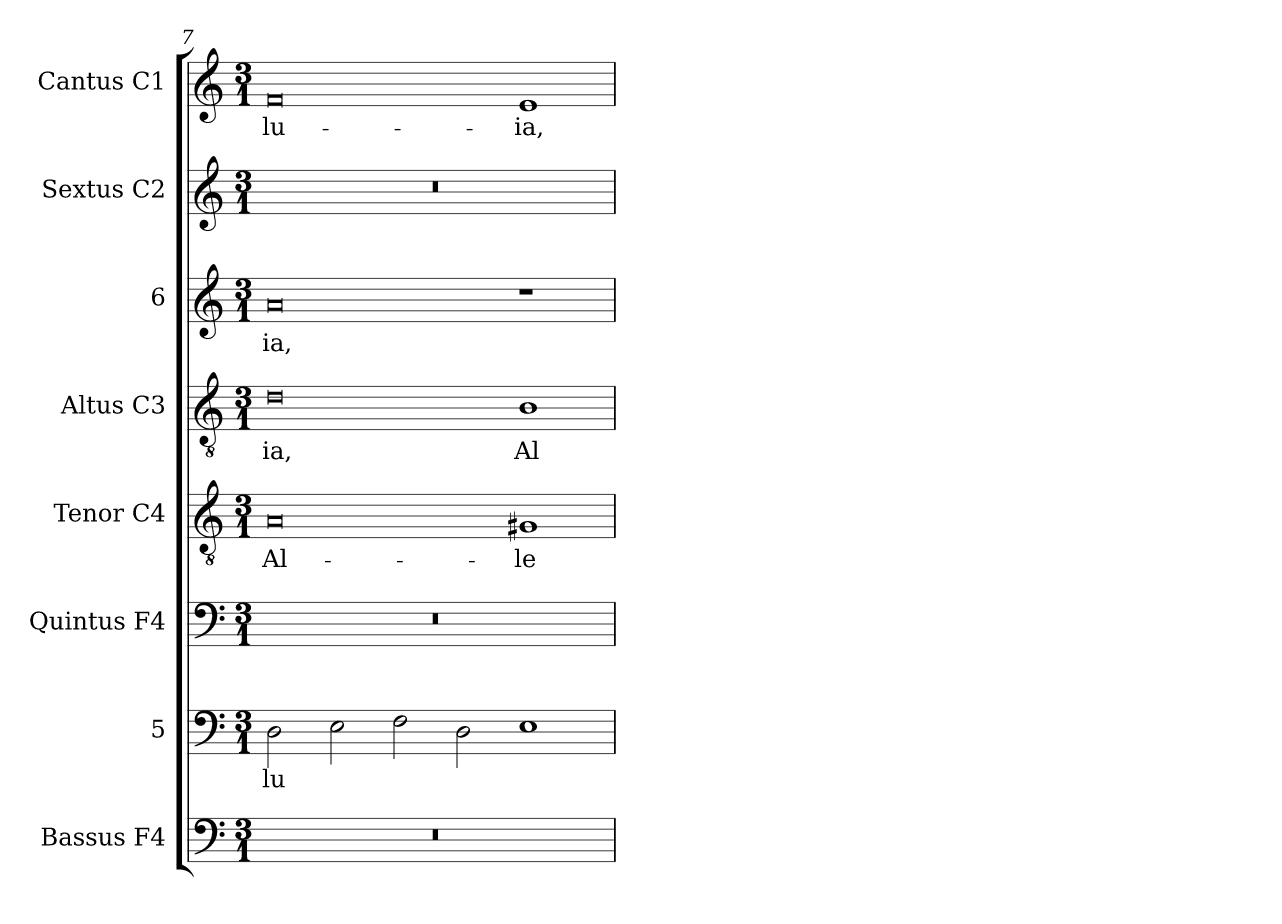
**kern	**kern	**text	**kern	**kern	**text	**kern	**text	**kern	**text	**kern	**kern	**text
*part8	*part7	*part7	*part6	*part5	*part5	*part4	*part4	*part3	*part3	*part2	*part1	*part1
*staff8	*staff7	*staff7	*staff6	*staff5	*staff5	*staff4	*staff4	*staff3	*staff3	*staff2	*staff1	*staff1
*I"Bassus  F4	*I"5	*	*I"Quintus  F4	*I"Tenor  C4	*	*I"Altus  C3	*	*I"6	*	*I"Sextus  C2	*I"Cantus  C1	*
*I'B	*	*	*	*I'T	*	*I'A	*	*	*	*	*I'C	*
*clefF4	*clefF4	*	*clefF4	*clefGv2	*	*clefGv2	*	*clefG2	*	*clefG2	*clefG2	*
*k[]	*k[]	*	*k[]	*k[]	*	*k[]	*	*k[]	*	*k[]	*k[]	*
*C:	*C:	*	*C:	*C:	*	*C:	*	*C:	*	*C:	*C:	*
*M3/1	*M3/1	*	*M3/1	*M3/1	*	*M3/1	*	*M3/1	*	*M3/1	*M3/1	*
=7	=7	=7	=7	=7	=7	=7	=7	=7	=7	=7	=7	=7
!	!	!LO:LY:b:cj	!	!	!LO:LY:b:cj	!	!LO:LY:b:cj	!	!LO:LY:b:cj	!	!	!LO:LY:b:cj
0.r	2D\	-lu-	0.r	0A	Al-	0d	-ia,	0a	-ia,	0.r	0f	-lu-
!	!	!LO:LY:b:cj	!	!	!	!	!	!	!	!	!	!
.	2E\	--	.	.	.	.	.	.	.	.	.	.
!	!	!LO:LY:b:cj	!	!	!	!	!	!	!	!	!	!
.	2F\	--	.	.	.	.	.	.	.	.	.	.
!	!	!LO:LY:b:cj	!	!	!	!	!	!	!	!	!	!
.	2D\	--	.	.	.	.	.	.	.	.	.	.
!	!	!LO:LY:b:cj	!	!	!LO:LY:b:cj	!	!LO:LY:b:cj	!	!	!	!	!LO:LY:b:cj
.	1E	--	.	1G#X	-le-	1B	Al-	1r	.	.	1e	-ia,
=	=	=	=	=	=	=	=	=	=	=	=	=
*-	*-	*-	*-	*-	*-	*-	*-	*-	*-	*-	*-	*-
